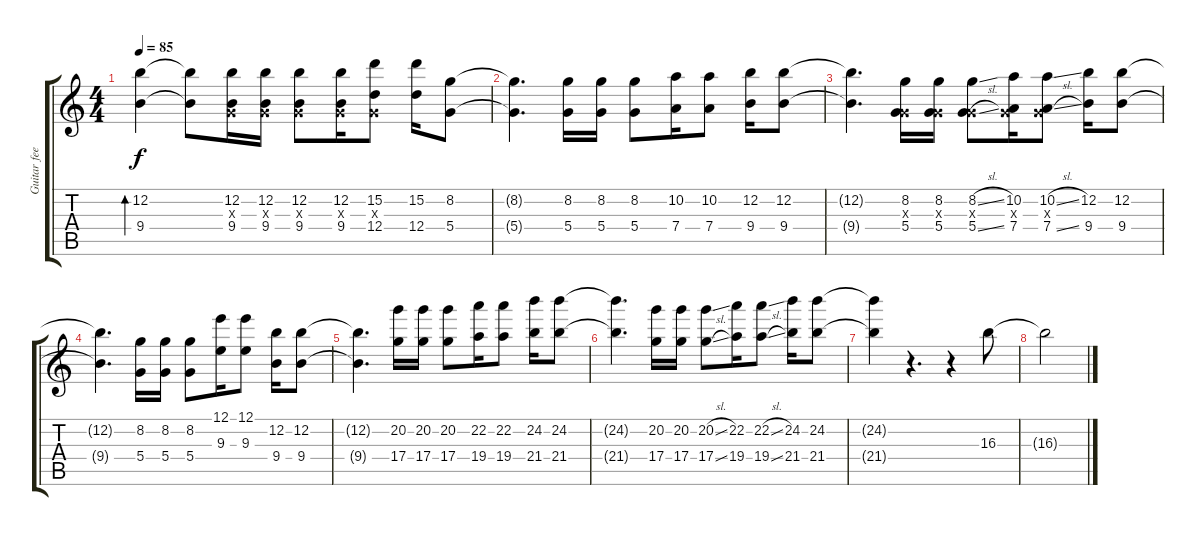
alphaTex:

\track ("Guitar feedback" "Guitar fee") {instrument electricguitarjazz}
\staff {score tabs}
\tuning (E4 B3 G3 D3 A2 E2) {hide}
\ts (4 4)
\tempo 85
\clef g2
\ks c
(12.2 9.4).4{bd 120 dy f} (12.2{t} 9.4{t}).8 (12.2 0.3{x} 9.4).16 (12.2 0.3{x} 9.4).16 (12.2 0.3{x} 9.4).8 (12.2 0.3{x} 9.4).16 (15.2 0.3{x} 12.4).8 (15.2 12.4).16 (8.2 5.4).8 |
(8.2{t} 5.4{t}).4{d} (8.2 5.4).16 (8.2 5.4).16 (8.2 5.4).8 (10.2 7.4).16 (10.2 7.4).8 (12.2 9.4).16 (12.2 9.4).8 |
(12.2{t} 9.4{t}).4{d} (8.2 0.3{x} 5.4).16 (8.2 0.3{x} 5.4).16 (8.2{sl} 0.3{x} 5.4{sl}).8 (10.2 0.3{x} 7.4).16 (10.2{sl} 0.3{x} 7.4{sl}).8 (12.2 9.4).16 (12.2 9.4).8 |
(12.2{t} 9.4{t}).4{d} (8.2 5.4).16 (8.2 5.4).16 (8.2 5.4).8 (12.1 9.3).16 (12.1 9.3).8 (12.2 9.4).16 (12.2 9.4).8 |
(12.2{t} 9.4{t}).4{d} (20.2 17.4).16 (20.2 17.4).16 (20.2 17.4).8 (22.2 19.4).16 (22.2 19.4).8 (24.2 21.4).16 (24.2 21.4).8 |
(24.2{t} 21.4{t}).4{d} (20.2 17.4).16 (20.2 17.4).16 (20.2{sl} 17.4{sl}).8 (22.2 19.4).16 (22.2{sl} 19.4{sl}).8 (24.2 21.4).16 (24.2 21.4).8 |
(24.2{t} 21.4{t}).4 r.4{d} r.4 16.3.8 |
16.3{t}.2
